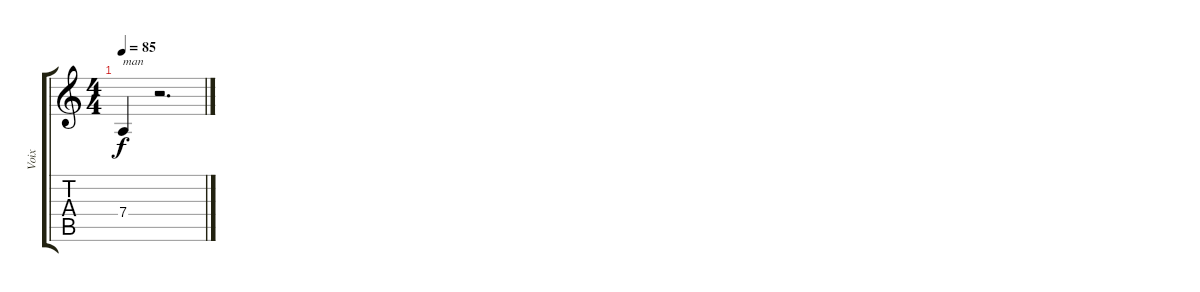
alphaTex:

\track ("Voix" "Voix") {instrument baritonesax}
\staff {score tabs}
\tuning (E4 B3 G3 D3 A2 E2) {hide}
\ts (4 4)
\tempo 85
\clef g2
\ks c
7.4.4{txt "man" dy f} r.2{d}
